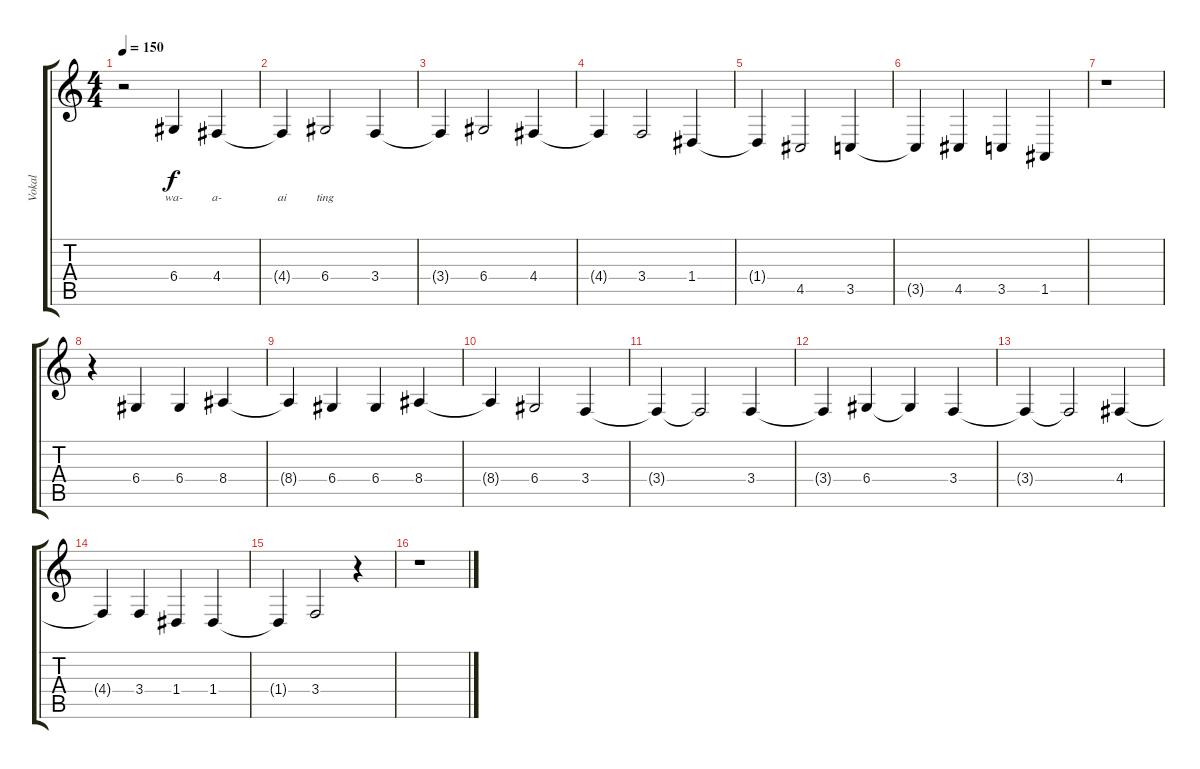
\track ("Vokal" "Vokal") {instrument fx4atmosphere}
\staff {score tabs}
\tuning (E4 B3 G3 D3 A2 E2) {hide}
\ts (4 4)
\tempo 150
\clef g2
\ks c
r.2{dy f} 6.4.4{lyrics (0 "wa-") lyrics (1 "") lyrics (2 "") lyrics (3 "") lyrics (4 "")} 4.4.4{lyrics (0 "a-") lyrics (1 "") lyrics (2 "") lyrics (3 "") lyrics (4 "")} |
4.4{t}.4{lyrics (0 "ai") lyrics (1 "") lyrics (2 "") lyrics (3 "") lyrics (4 "")} 6.4.2{lyrics (0 "ting") lyrics (1 "") lyrics (2 "") lyrics (3 "") lyrics (4 "")} 3.4.4 |
3.4{t}.4 6.4.2 4.4.4 |
4.4{t}.4 3.4.2 1.4.4 |
1.4{t}.4 4.5.2 3.5.4 |
3.5{t}.4 4.5.4 3.5.4 1.5.4 |
r.1 |
r.4 6.4.4 6.4.4 8.4.4 |
8.4{t}.4 6.4.4 6.4.4 8.4.4 |
8.4{t}.4 6.4.2 3.4.4 |
3.4{t}.4 3.4{t}.2 3.4.4 |
3.4{t}.4 6.4.4 6.4{t}.4 3.4.4 |
3.4{t}.4 3.4{t}.2 4.4.4 |
4.4{t}.4 3.4.4 1.4.4 1.4.4 |
1.4{t}.4 3.4.2 r.4 |
r.1
